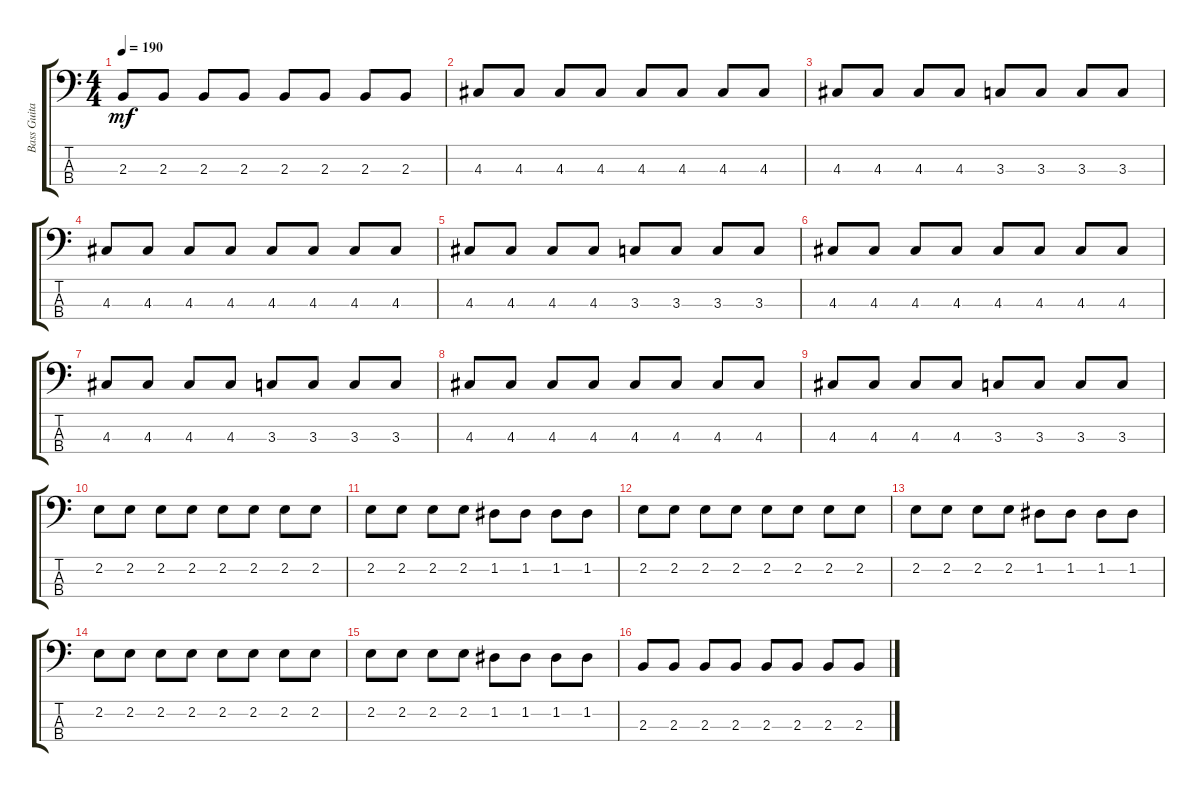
\track ("Bass Guitar" "Bass Guita") {instrument electricbassfinger}
\staff {score tabs}
\tuning (G2 D2 A1 E1) {hide}
\ts (4 4)
\tempo 190
\clef f4
\ks c
2.3.8{dy mf} 2.3.8 2.3.8 2.3.8 2.3.8 2.3.8 2.3.8 2.3.8 |
4.3.8 4.3.8 4.3.8 4.3.8 4.3.8 4.3.8 4.3.8 4.3.8 |
4.3.8 4.3.8 4.3.8 4.3.8 3.3.8 3.3.8 3.3.8 3.3.8 |
4.3.8 4.3.8 4.3.8 4.3.8 4.3.8 4.3.8 4.3.8 4.3.8 |
4.3.8 4.3.8 4.3.8 4.3.8 3.3.8 3.3.8 3.3.8 3.3.8 |
4.3.8 4.3.8 4.3.8 4.3.8 4.3.8 4.3.8 4.3.8 4.3.8 |
4.3.8 4.3.8 4.3.8 4.3.8 3.3.8 3.3.8 3.3.8 3.3.8 |
4.3.8 4.3.8 4.3.8 4.3.8 4.3.8 4.3.8 4.3.8 4.3.8 |
4.3.8 4.3.8 4.3.8 4.3.8 3.3.8 3.3.8 3.3.8 3.3.8 |
2.2.8 2.2.8 2.2.8 2.2.8 2.2.8 2.2.8 2.2.8 2.2.8 |
2.2.8 2.2.8 2.2.8 2.2.8 1.2.8 1.2.8 1.2.8 1.2.8 |
2.2.8 2.2.8 2.2.8 2.2.8 2.2.8 2.2.8 2.2.8 2.2.8 |
2.2.8 2.2.8 2.2.8 2.2.8 1.2.8 1.2.8 1.2.8 1.2.8 |
2.2.8 2.2.8 2.2.8 2.2.8 2.2.8 2.2.8 2.2.8 2.2.8 |
2.2.8 2.2.8 2.2.8 2.2.8 1.2.8 1.2.8 1.2.8 1.2.8 |
2.3.8 2.3.8 2.3.8 2.3.8 2.3.8 2.3.8 2.3.8 2.3.8
